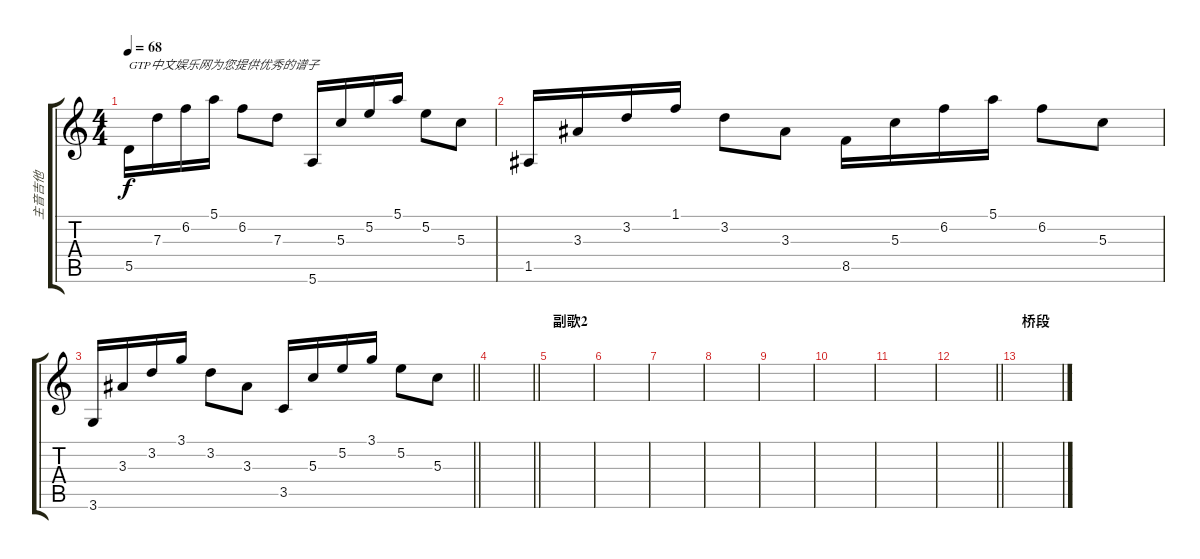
\track ("主音吉他" "主音吉他") {instrument acousticguitarsteel}
\staff {score tabs}
\tuning (E4 B3 G3 D3 A2 E2) {hide}
\ts (4 4)
\tempo 68
\clef g2
\ks c
5.5.16{txt "GTP中文娱乐网为您提供优秀的谱子" dy f} 7.3.16 6.2.16 5.1.16 6.2.8 7.3.8 5.6.16 5.3.16 5.2.16 5.1.16 5.2.8 5.3.8 |
1.5.16 3.3.16 3.2.16 1.1.16 3.2.8 3.3.8 8.5.16 5.3.16 6.2.16 5.1.16 6.2.8 5.3.8 |
\barLineRight lightlight
3.6.16 3.3.16 3.2.16 3.1.16 3.2.8 3.3.8 3.5.16 5.3.16 5.2.16 3.1.16 5.2.8 5.3.8 |
\barLineRight lightlight
|
\section ("" "副歌2")
|
|
|
|
|
|
|
\barLineRight lightlight
|
\section ("" "桥段")
